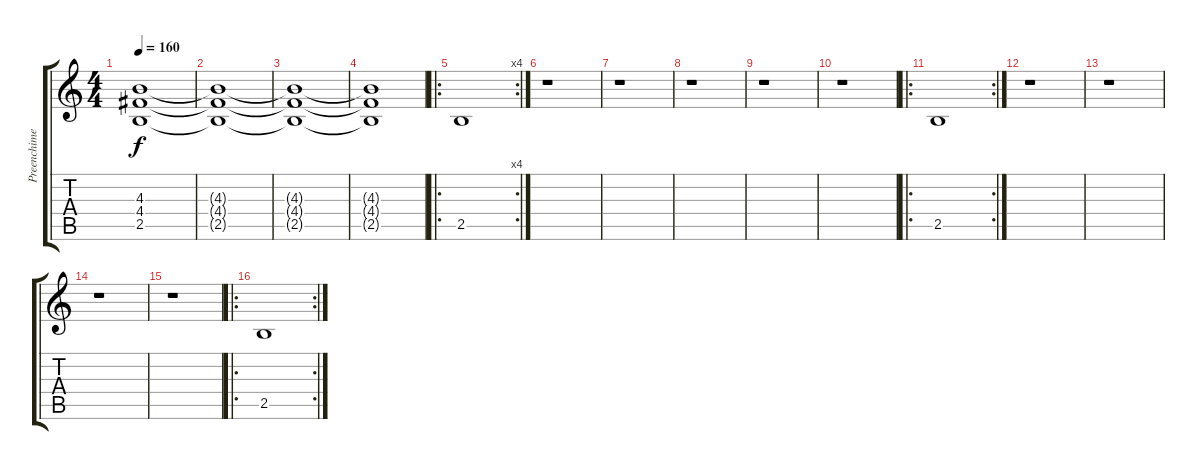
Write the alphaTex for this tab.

\track ("Preenchimentos" "Preenchime") {instrument distortionguitar}
\staff {score tabs}
\tuning (E4 B3 G3 D3 A2 E2) {hide}
\ts (4 4)
\tempo 160
\clef g2
\ks c
(4.3 4.4 2.5).1{dy f instrument distortionguitar} |
(4.3{t} 4.4{t} 2.5{t}).1 |
(4.3{t} 4.4{t} 2.5{t}).1 |
(4.3{t} 4.4{t} 2.5{t}).1 |
\ro
\rc 4
2.5.1 |
r.1 |
r.1 |
r.1 |
r.1 |
r.1 |
\ro
\rc 2
2.5.1 |
r.1 |
r.1 |
r.1 |
r.1 |
\ro
\rc 2
2.5.1
